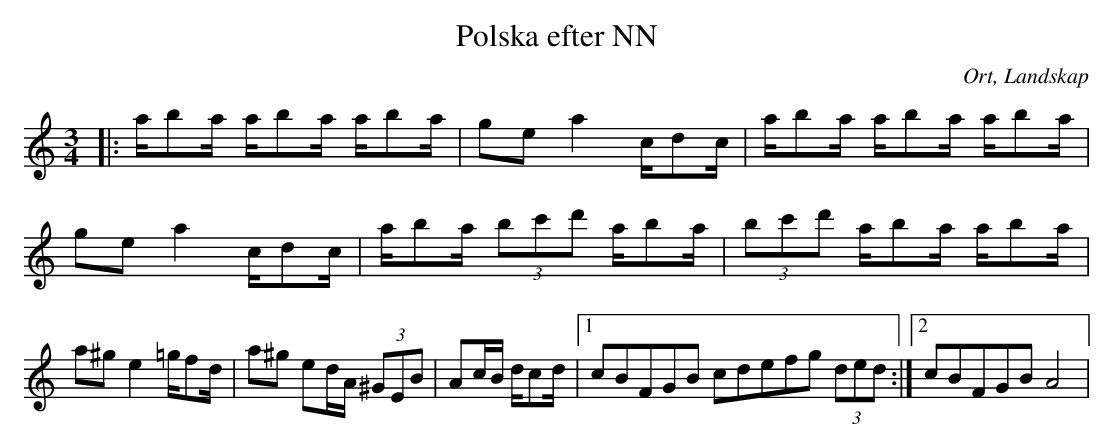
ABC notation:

X:1
T:Polska efter NN
O:Ort, Landskap
M:3/4
L:1/8
K:C
|: a/ba/ a/ba/ a/ba/ | ge a2 c/dc/ |a/ba/ a/ba/ a/ba/| ge a2 c/dc/ | a/ba/ (3bc'd' a/ba/|(3bc'd' a/ba/ a/ba/| a^g e2 =g/fd/ |a^g ed/A/ (3^GEB| Ac/B/ d/cd/|1 c2/5B2/5F2/5G2/5B2/5 c2/5d2/5e2/5f2/5g2/5 (3ded :|2 c2/5B2/5F2/5G2/5B2/5 A4|
